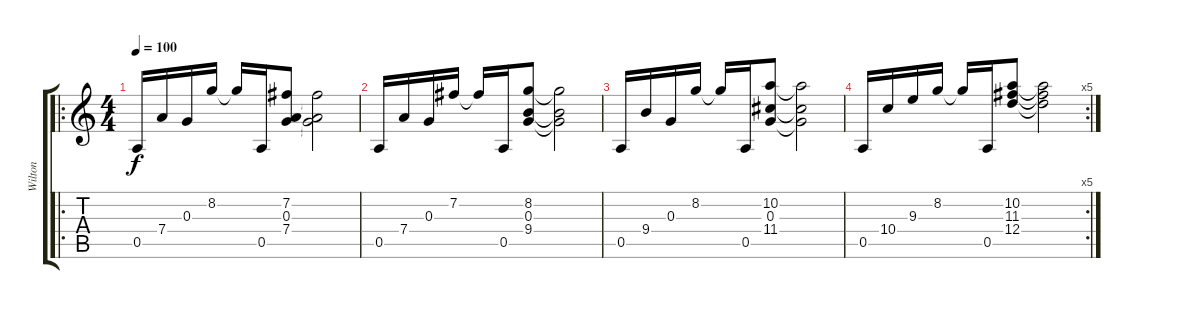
\track ("Wilton" "Wilton") {instrument acousticguitarnylon}
\staff {score tabs}
\tuning (E4 B3 G3 D3 A2 E2) {hide}
\ro
\ts (4 4)
\tempo 100
\clef g2
\ks c
0.5.16{dy f instrument acousticguitarnylon} 7.4.16 0.3.16 8.2.16 8.2{t}.16 0.5.16 (7.2 0.3 7.4).8 (7.2{t} 0.3{t} 7.4{t}).2 |
0.5.16 7.4.16 0.3.16 7.2.16 7.2{t}.16 0.5.16 (8.2 0.3 9.4).8 (8.2{t} 0.3{t} 9.4{t}).2 |
0.5.16 9.4.16 0.3.16 8.2.16 8.2{t}.16 0.5.16 (10.2 0.3 11.4).8 (10.2{t} 0.3{t} 11.4{t}).2 |
\rc 5
0.5.16 10.4.16 9.3.16 8.2.16 8.2{t}.16 0.5.16 (10.2 11.3 12.4).8 (10.2{t} 11.3{t} 12.4{t}).2
